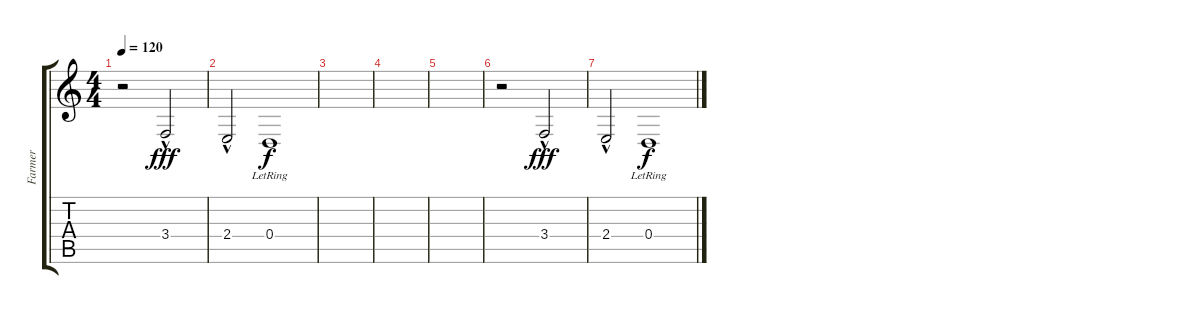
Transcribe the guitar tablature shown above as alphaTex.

\track ("Farmer" "Farmer") {instrument tuba}
\staff {score tabs}
\tuning (E4 B3 G3 D3 A2 E2) {hide}
\ts (4 4)
\tempo 120
\clef g2
\ks c
r.2{dy f} 3.4{hac}.2{dy fff} |
2.4{hac}.2 0.4{lr}.1{dy f} |
|
|
|
r.2 3.4{hac}.2{dy fff} |
2.4{hac}.2 0.4{lr}.1{dy f}
